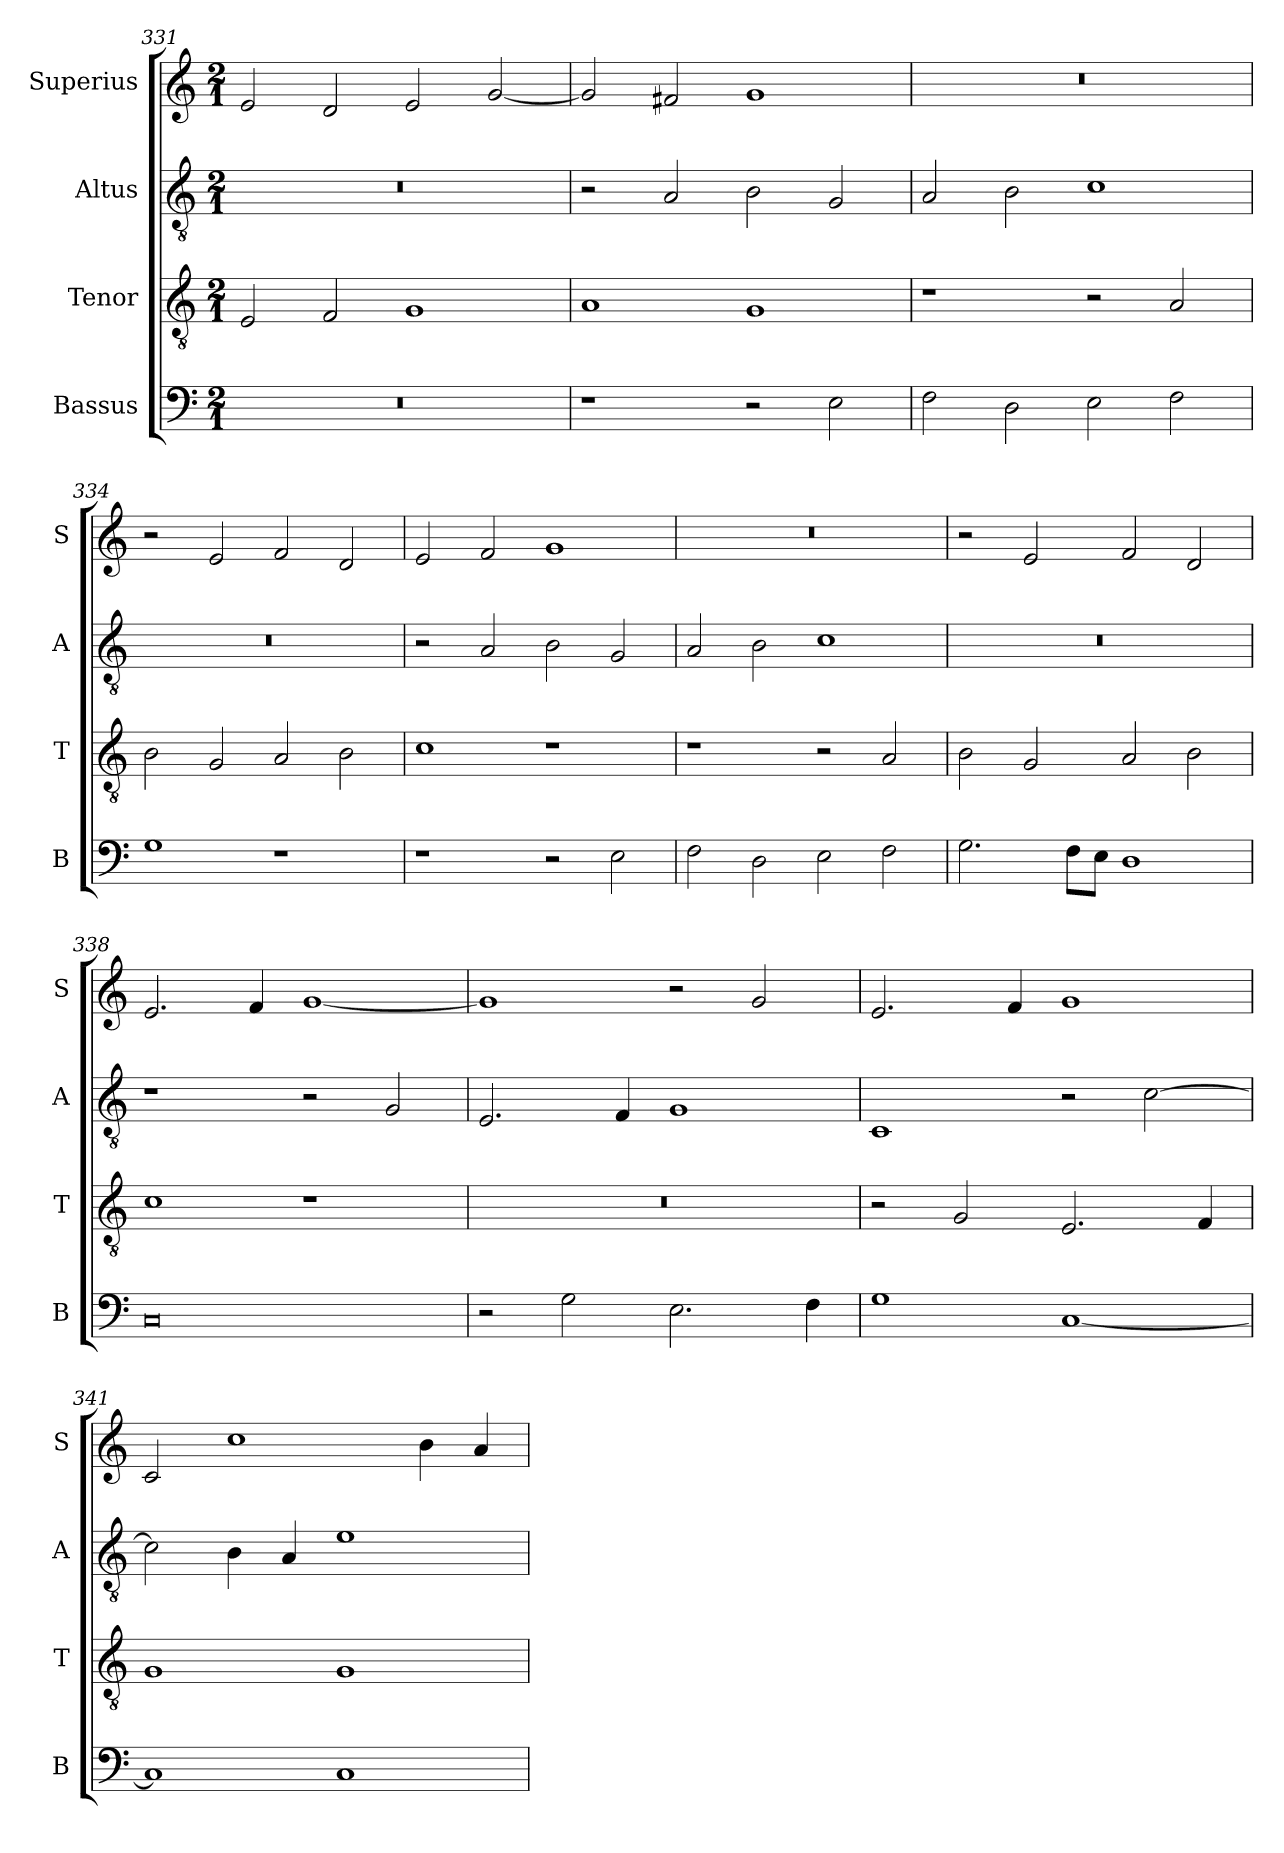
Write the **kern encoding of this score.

**kern	**kern	**kern	**kern
*part4	*part3	*part2	*part1
*staff4	*staff3	*staff2	*staff1
*I"Bassus	*I"Tenor	*I"Altus	*I"Superius
*I'B	*I'T	*I'A	*I'S
*clefF4	*clefGv2	*clefGv2	*clefG2
*k[]	*k[]	*k[]	*k[]
*M2/1	*M2/1	*M2/1	*M2/1
=331	=331	=331	=331
0r	2E/	0r	2e/
.	2F/	.	2d/
.	1G	.	2e/
.	.	.	[2g/
=332	=332	=332	=332
1r	1A	2r	2g/]
.	.	2A/	2f#X/
2r	1G	2B\	1g
2E\	.	2G/	.
=333	=333	=333	=333
2F\	1r	2A/	0r
2D\	.	2B\	.
2E\	2r	1c	.
2F\	2A/	.	.
=334	=334	=334	=334
1G	2B\	0r	2r
.	2G/	.	2e/
1r	2A/	.	2f/
.	2B\	.	2d/
=335	=335	=335	=335
1r	1c	2r	2e/
.	.	2A/	2f/
2r	1r	2B\	1g
2E\	.	2G/	.
=336	=336	=336	=336
2F\	1r	2A/	0r
2D\	.	2B\	.
2E\	2r	1c	.
2F\	2A/	.	.
=337	=337	=337	=337
2.G\	2B\	0r	2r
.	2G/	.	2e/
8F\L	.	.	.
8E\J	.	.	.
1D	2A/	.	2f/
.	2B\	.	2d/
=338	=338	=338	=338
0C	1c	1r	2.e/
.	.	.	4f/
.	1r	2r	[1g
.	.	2G/	.
=339	=339	=339	=339
2r	0r	2.E/	1g]
2G\	.	.	.
.	.	4F/	.
2.E\	.	1G	2r
.	.	.	2g/
4F\	.	.	.
=340	=340	=340	=340
1G	2r	1C	2.e/
.	2G/	.	.
.	.	.	4f/
[1C	2.E/	2r	1g
.	.	[2c\	.
.	4F/	.	.
=341	=341	=341	=341
1C]	1G	2c\]	2c/
.	.	4B\	1cc
.	.	4A/	.
1C	1G	1e	.
.	.	.	4b\
.	.	.	4a/
=	=	=	=
*-	*-	*-	*-
